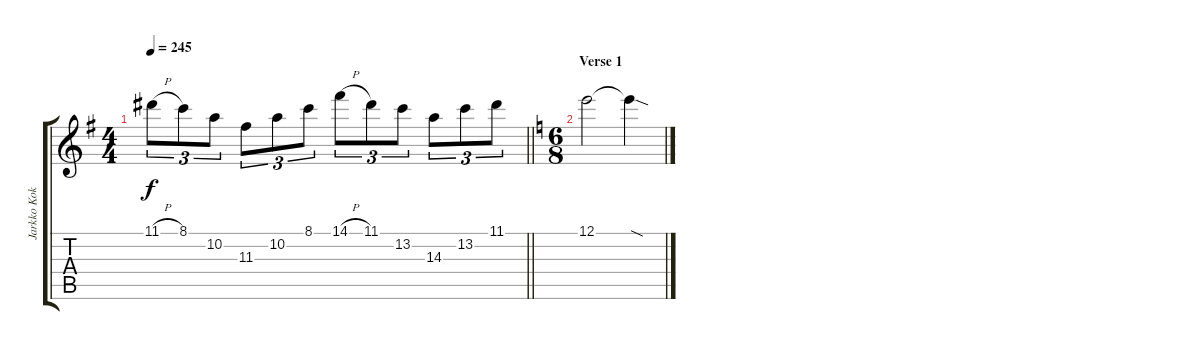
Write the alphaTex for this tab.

\track ("Jarkko Kokko (lead gutar)" "Jarkko Kok") {instrument overdrivenguitar}
\staff {score tabs}
\tuning (E4 B3 G3 D3 A2 E2) {hide}
\ts (4 4)
\tempo 245
\clef g2
\barLineRight lightlight
\ks eminor
11.1{h}.8{tu (3 2) dy f} 8.1.8{tu (3 2)} 10.2.8{tu (3 2)} 11.3.8{tu (3 2)} 10.2.8{tu (3 2)} 8.1.8{tu (3 2)} 14.1{h}.8{tu (3 2)} 11.1.8{tu (3 2)} 13.2.8{tu (3 2)} 14.3.8{tu (3 2)} 13.2.8{tu (3 2)} 11.1.8{tu (3 2)} |
\ts (6 8)
\section ("" "Verse 1")
\ks aminor
12.1.2 12.1{sod t}.4
